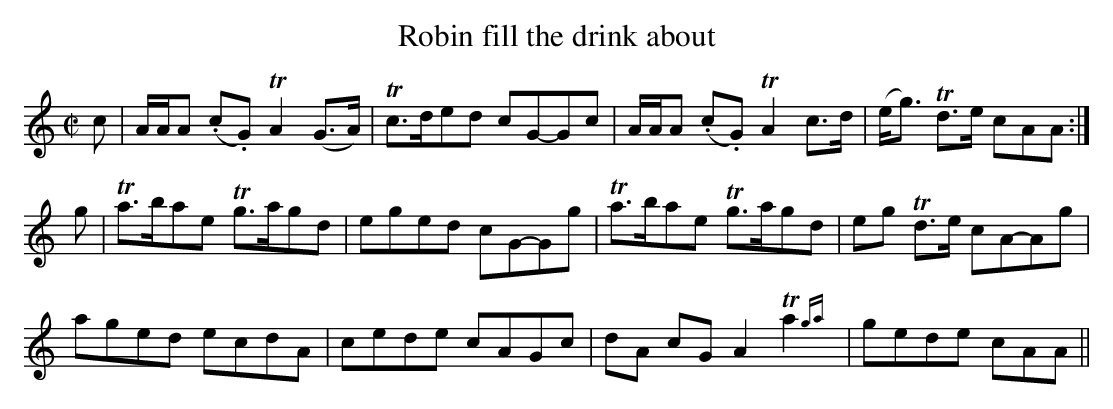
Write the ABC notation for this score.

X:1
T:Robin fill the drink about
M:C|
L:1/8
K:Amin
c|A/A/A (.c.G) TA2 (G>A)|Tc>ded cG-Gc|A/A/A (.c.G) TA2 c>d|(e<g) Td>e cAA:|
g|Ta>bae Tg>agd|eged cG-Gg|Ta>bae Tg>agd|eg Td>e cA-Ag|
aged ecdA|cede cAGc|dA cG A2 Ta2 {ga}|gede cAA||
